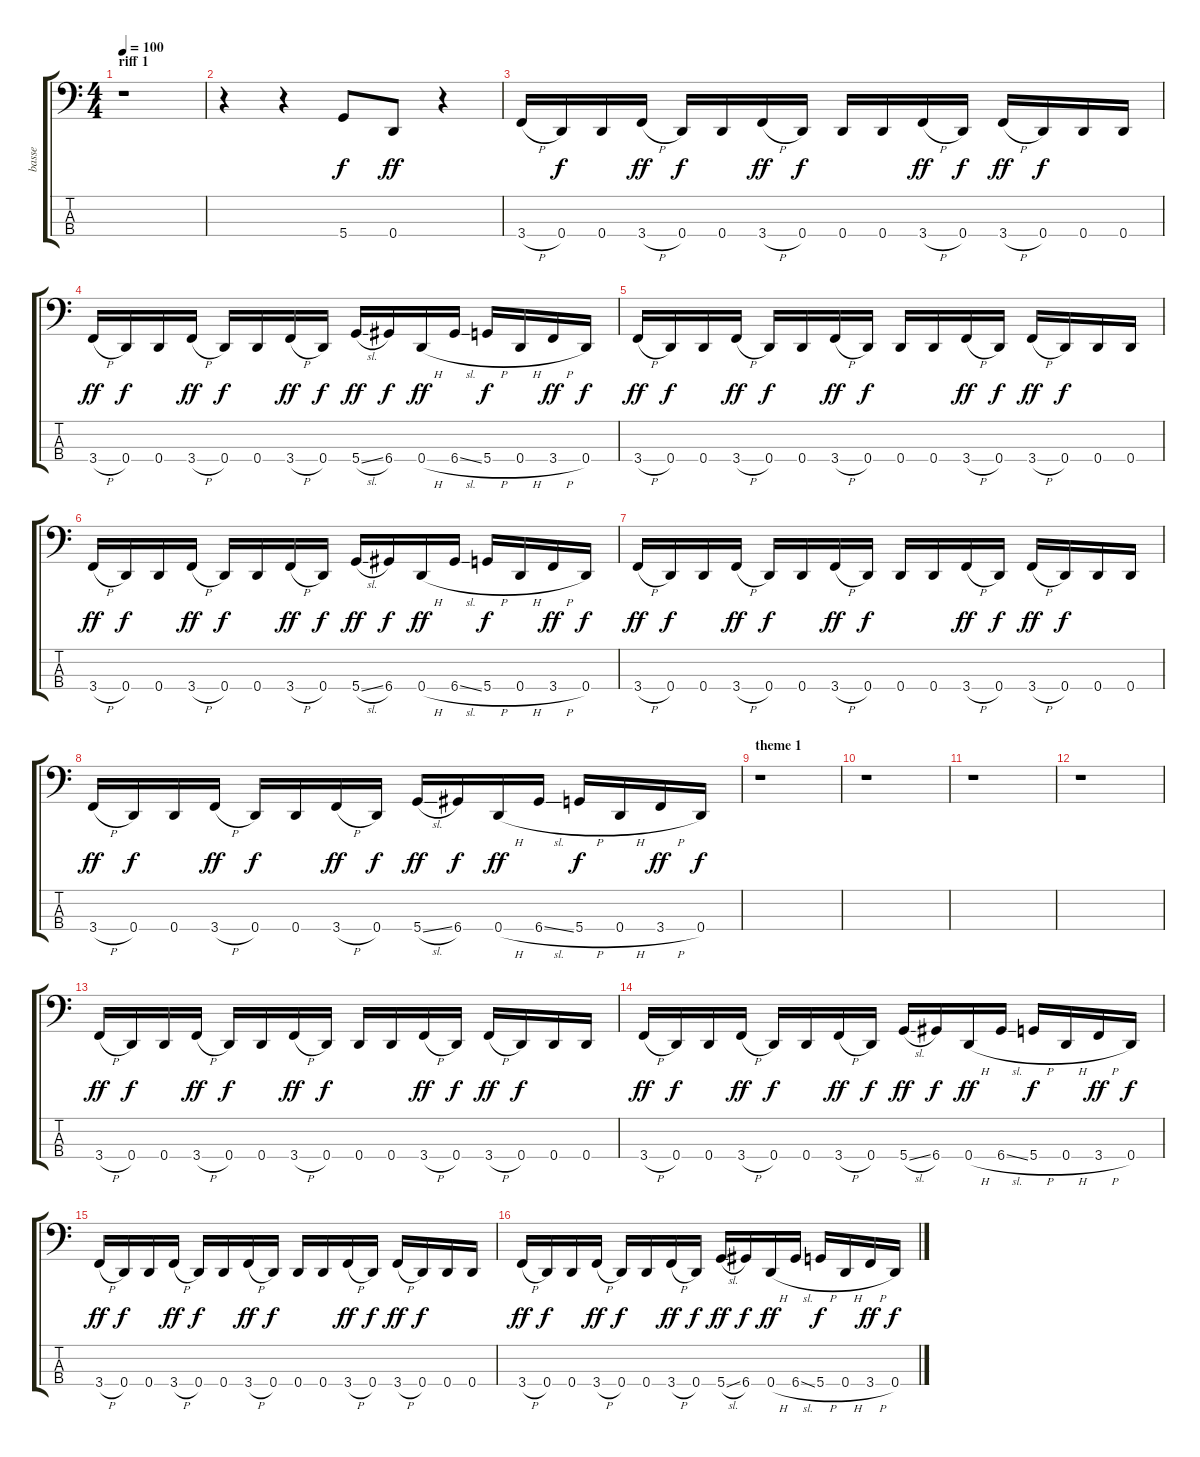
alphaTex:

\track ("basse" "basse") {instrument electricbassfinger}
\staff {score tabs}
\tuning (G2 D2 A1 D1) {hide}
\ts (4 4)
\section ("" "riff 1")
\tempo 100
\clef f4
\ks c
r.1{dy f instrument electricbassfinger} |
r.4 r.4 5.4.8 0.4.8{dy ff} r.4 |
3.4{h}.16 0.4.16{dy f} 0.4.16 3.4{h}.16{dy ff} 0.4.16{dy f} 0.4.16 3.4{h}.16{dy ff} 0.4.16{dy f} 0.4.16 0.4.16 3.4{h}.16{dy ff} 0.4.16{dy f} 3.4{h}.16{dy ff} 0.4.16{dy f} 0.4.16 0.4.16 |
3.4{h}.16{dy ff} 0.4.16{dy f} 0.4.16 3.4{h}.16{dy ff} 0.4.16{dy f} 0.4.16 3.4{h}.16{dy ff} 0.4.16{dy f} 5.4{sl}.16{dy ff} 6.4.16{dy f} 0.4{h}.16{dy ff} 6.4{sl}.16 5.4{h}.16{dy f} 0.4{h}.16 3.4{h}.16{dy ff} 0.4.16{dy f} |
3.4{h}.16{dy ff} 0.4.16{dy f} 0.4.16 3.4{h}.16{dy ff} 0.4.16{dy f} 0.4.16 3.4{h}.16{dy ff} 0.4.16{dy f} 0.4.16 0.4.16 3.4{h}.16{dy ff} 0.4.16{dy f} 3.4{h}.16{dy ff} 0.4.16{dy f} 0.4.16 0.4.16 |
3.4{h}.16{dy ff} 0.4.16{dy f} 0.4.16 3.4{h}.16{dy ff} 0.4.16{dy f} 0.4.16 3.4{h}.16{dy ff} 0.4.16{dy f} 5.4{sl}.16{dy ff} 6.4.16{dy f} 0.4{h}.16{dy ff} 6.4{sl}.16 5.4{h}.16{dy f} 0.4{h}.16 3.4{h}.16{dy ff} 0.4.16{dy f} |
3.4{h}.16{dy ff} 0.4.16{dy f} 0.4.16 3.4{h}.16{dy ff} 0.4.16{dy f} 0.4.16 3.4{h}.16{dy ff} 0.4.16{dy f} 0.4.16 0.4.16 3.4{h}.16{dy ff} 0.4.16{dy f} 3.4{h}.16{dy ff} 0.4.16{dy f} 0.4.16 0.4.16 |
3.4{h}.16{dy ff} 0.4.16{dy f} 0.4.16 3.4{h}.16{dy ff} 0.4.16{dy f} 0.4.16 3.4{h}.16{dy ff} 0.4.16{dy f} 5.4{sl}.16{dy ff} 6.4.16{dy f} 0.4{h}.16{dy ff} 6.4{sl}.16 5.4{h}.16{dy f} 0.4{h}.16 3.4{h}.16{dy ff} 0.4.16{dy f} |
\section ("" "theme 1")
r.1 |
r.1 |
r.1 |
r.1 |
3.4{h}.16{dy ff} 0.4.16{dy f} 0.4.16 3.4{h}.16{dy ff} 0.4.16{dy f} 0.4.16 3.4{h}.16{dy ff} 0.4.16{dy f} 0.4.16 0.4.16 3.4{h}.16{dy ff} 0.4.16{dy f} 3.4{h}.16{dy ff} 0.4.16{dy f} 0.4.16 0.4.16 |
3.4{h}.16{dy ff} 0.4.16{dy f} 0.4.16 3.4{h}.16{dy ff} 0.4.16{dy f} 0.4.16 3.4{h}.16{dy ff} 0.4.16{dy f} 5.4{sl}.16{dy ff} 6.4.16{dy f} 0.4{h}.16{dy ff} 6.4{sl}.16 5.4{h}.16{dy f} 0.4{h}.16 3.4{h}.16{dy ff} 0.4.16{dy f} |
3.4{h}.16{dy ff} 0.4.16{dy f} 0.4.16 3.4{h}.16{dy ff} 0.4.16{dy f} 0.4.16 3.4{h}.16{dy ff} 0.4.16{dy f} 0.4.16 0.4.16 3.4{h}.16{dy ff} 0.4.16{dy f} 3.4{h}.16{dy ff} 0.4.16{dy f} 0.4.16 0.4.16 |
3.4{h}.16{dy ff} 0.4.16{dy f} 0.4.16 3.4{h}.16{dy ff} 0.4.16{dy f} 0.4.16 3.4{h}.16{dy ff} 0.4.16{dy f} 5.4{sl}.16{dy ff} 6.4.16{dy f} 0.4{h}.16{dy ff} 6.4{sl}.16 5.4{h}.16{dy f} 0.4{h}.16 3.4{h}.16{dy ff} 0.4.16{dy f}
